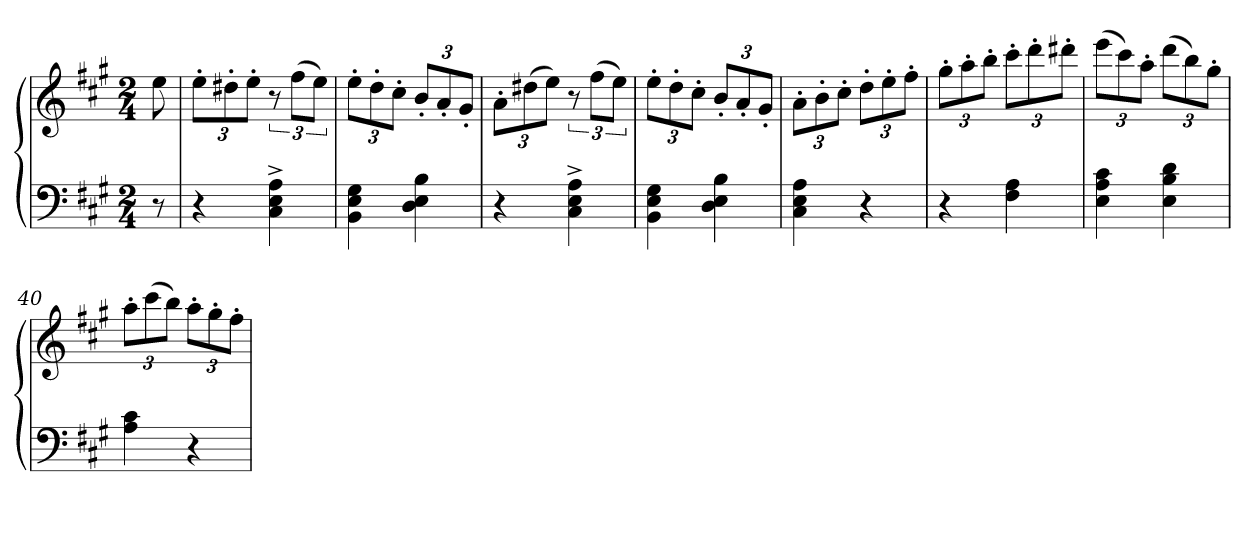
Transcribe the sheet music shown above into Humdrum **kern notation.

**kern	**kern
*part1	*part1
*staff2	*staff1
*clefF4	*clefG2
*k[f#c#g#]	*k[f#c#g#]
*A:	*A:
*M2/4	*M2/4
=	=
8r	8ee
=33	=33
4r	12ee'L
.	12dd#X'
.	12ee'J
4C#^ 4E^ 4A^	12r
.	(12ff#L
.	12eeJ)
=34	=34
4BB 4E 4G#	12ee'L
.	12dd'
.	12cc#'J
4D 4E 4B	12b'L
.	12a'
.	12g#'J
=35	=35
4r	12a'L
.	(12dd#X
.	12eeJ)
4C#^ 4E^ 4A^	12r
.	(12ff#L
.	12eeJ)
=36	=36
4BB 4E 4G#	12ee'L
.	12dd'
.	12cc#'J
4D 4E 4B	12b'L
.	12a'
.	12g#'J
=37	=37
4C# 4E 4A	12a'L
.	12b'
.	12cc#'J
4r	12dd'L
.	12ee'
.	12ff#'J
=38	=38
4r	12gg#'L
.	12aa'
.	12bb'J
4F# 4A	12ccc#'L
.	12ddd'
.	12ddd#X'J
=39	=39
4E 4A 4c#	(12eeeL
.	12ccc#)
.	12aa'J
4E 4B 4d	(12dddL
.	12bb)
.	12gg#'J
=40	=40
4A 4c#	12aa'L
.	(12ccc#
.	12bbJ)
4r	12aa'L
.	12gg#'
.	12ff#'J
=	=
*-	*-
